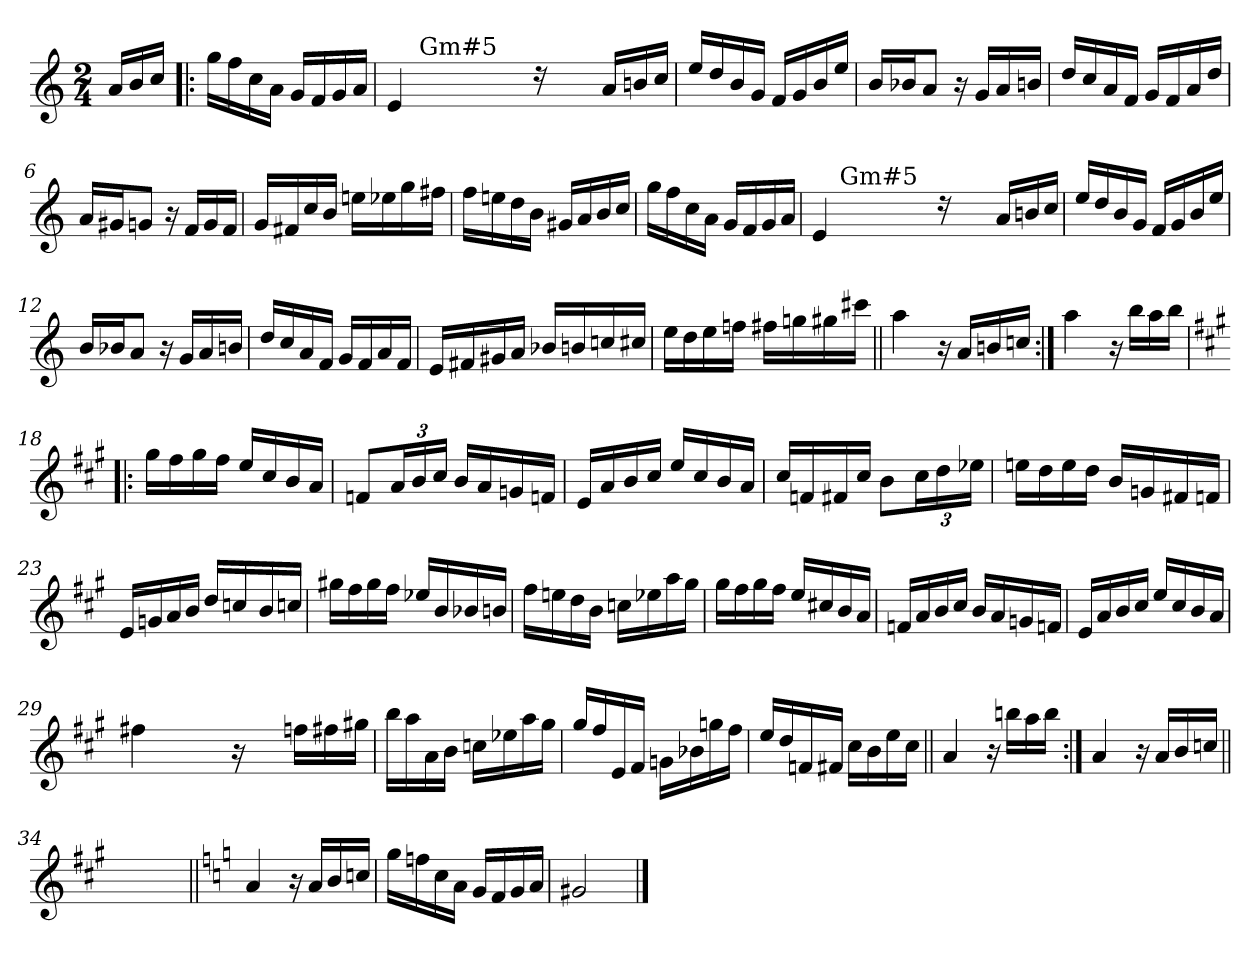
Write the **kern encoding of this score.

**kern
*part1
*staff1
*clefG2
*k[]
*C:
*M2/4
=
16a/LL
16b/
16cc/JJ
=1!|:
16gg\LL
16ff\
16cc\
16a\JJ
16g/LL
16f/
16g/
16a/JJ
=2
*^
4e/	8ryy
!	!LO:TX:a:t=Gm#5
.	2..ryy
16ryy	.
16ryy	.
16ryy	.
16ryy	.
16rdd	.
4ryy	.
16a/LL	.
16bn/	.
16cc/JJ	.
*v	*v
=3
16ee/LL
16dd/
16b/
16g/JJ
16f/LL
16g/
16b/
16ee/JJ
!!LO:LB:g=z
=4
16b/LL
16b-X/J
8a/J
16r
16g/LL
16a/
16bn/JJ
=5
16dd/LL
16cc/
16a/
16f/JJ
16g/LL
16f/
16a/
16dd/JJ
=6
16a/LL
16g#X/J
8gn/J
16r
16f/LL
16g/
16f/JJ
=7
16g/LL
16f#X/
16cc/
16b/JJ
16een\LL
16ee-X\
16gg\
16ff#X\JJ
!!LO:LB:g=z
=8
16ff\LL
16een\
16dd\
16b\JJ
16g#X/LL
16a/
16b/
16cc/JJ
=9
16gg\LL
16ff\
16cc\
16a\JJ
16g/LL
16f/
16g/
16a/JJ
=10
*^
4e/	8ryy
!	!LO:TX:a:t=Gm#5
.	2..ryy
16ryy	.
16ryy	.
16ryy	.
16ryy	.
16rdd	.
4ryy	.
16a/LL	.
16bn/	.
16cc/JJ	.
*v	*v
=11
16ee/LL
16dd/
16b/
16g/JJ
16f/LL
16g/
16b/
16ee/JJ
!!LO:LB:g=z
=12
16b/LL
16b-X/J
8a/J
16r
16g/LL
16a/
16bn/JJ
=13
16dd/LL
16cc/
16a/
16f/JJ
16g/LL
16f/
16a/
16f/JJ
=14
16e/LL
16f#X/
16g#X/
16a/JJ
16b-X/LL
16bn/
16ccn/
16cc#X/JJ
=15
16ee\LL
16dd\
16ee\
16ffn\JJ
16ff#X\LL
16ggn\
16gg#X\
16ccc#X\JJ
!!LO:LB:g=z
=16||
4aa\
16r
16a/LL
16bn/
16ccn/JJ
=17:|!
4aa\
16r
16bb\LL
16aa\
16bb\JJ
=18!|:
*k[f#c#g#]
*A:
16gg#\LL
16ff#\
16gg#\
16ff#\JJ
16ee/LL
16cc#/
16b/
16a/JJ
=19
8fn/L
24a/L
24b/
24cc#/JJ
16b/LL
16a/
16gn/
16fn/JJ
=20
16e/LL
16a/
16b/
16cc#/JJ
16ee/LL
16cc#/
16b/
16a/JJ
!!LO:LB:g=z
=21
16cc#/LL
16fn/
16f#X/
16cc#/JJ
8b\L
24cc#\L
24dd\
24ee-X\JJ
=22
16een\LL
16dd\
16ee\
16dd\JJ
16b/LL
16gn/
16f#X/
16fn/JJ
=23
*^
16e/LL	8rcyy
16gn/	.
16a/	8rcyy
16b/JJ	.
16dd/LL	36rcyy
.	36rcyy
.	36rcyy
16ccn/	.
.	36rcyy
.	36rcyy
16b/	.
.	36rcyy
.	12ryy
16ccn/JJ	.
*v	*v
=24
16gg#X\LL
16ff#\
16gg#\
16ff#\JJ
16ee-X/LL
16b/
16b-X/
16bn/JJ
!!LO:LB:g=z
=25
16ff#\LL
16een\
16dd\
16b\JJ
16ccn\LL
16ee-X\
16aa\
16gg#\JJ
=26
16gg#\LL
16ff#\
16gg#\
16ff#\JJ
16ee/LL
16cc#X/
16b/
16a/JJ
=27
16fn/LL
16a/
16b/
16cc#/JJ
16b/LL
16a/
16gn/
16fn/JJ
=28
16e/LL
16a/
16b/
16cc#/JJ
16ee/LL
16cc#/
16b/
16a/JJ
!!LO:LB:g=z
=29
4ff#X\
8ryy
8ryy
16r
4ryy
16ffn\LL
16ff#X\
16gg#X\JJ
=30
16bb\LL
16aa\
16a\
16b\JJ
16ccn\LL
16ee-X\
16aa\
16gg#\JJ
=31
16gg#/LL
16ff#/
16e/
16f#/JJ
16gn\LL
16b-X\
16ggn\
16ff#\JJ
=32
16ee/LL
16dd/
16fn/
16f#X/JJ
16cc#\LL
16b\
16ee\
16cc#\JJ
!!LO:LB:g=z
=33||
4a/
16r
16bbn\LL
16aa\
16bb\JJ
=34:|!
4a/
16r
16a/LL
16b/
16ccn/JJ
=34X341||
2ryy
=35||
*k[]
*C:
4a/
16r
16a/LL
16b/
16ccn/JJ
=36
16gg\LL
16ffn\
16cc\
16a\JJ
16g/LL
16f/
16g/
16a/JJ
=37
2g#X/
==
*-
